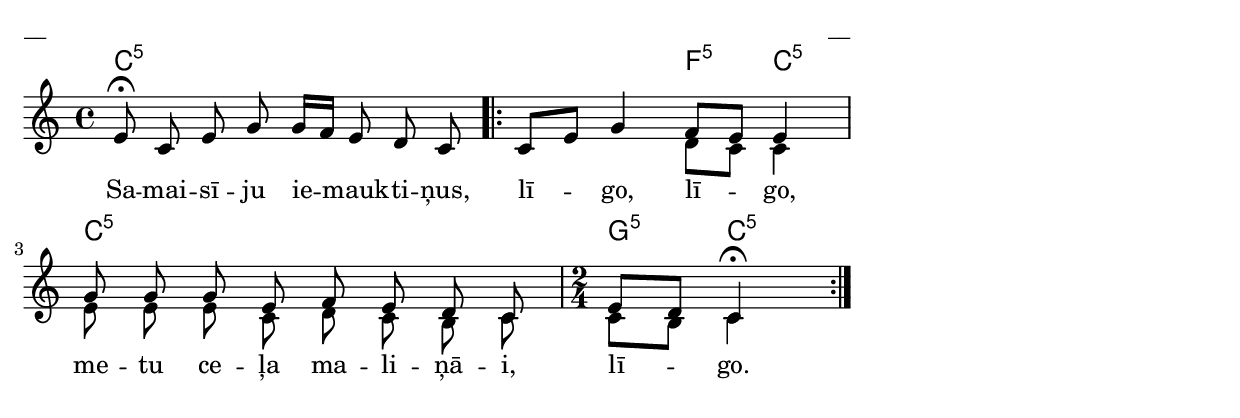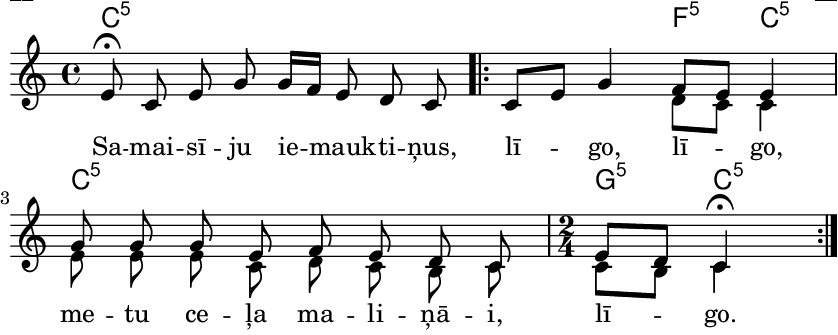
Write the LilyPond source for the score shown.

\version "2.13.18"
#(ly:set-option 'crop #t)

% \header {
%    title = "Saimaisīju iemauktiņus"
% }
% Katrīna Riekstiņa, #60 (Grodi)
\paper {
line-width = 14\cm
left-margin = 0.4\cm
between-system-padding = 0.1\cm
between-system-space = 0.1\cm
}
\layout {
indent = #0
ragged-last = ##f
}


voiceA = \relative c' {
\clef "treble"
\key c \major
\time 4/4
e8\fermata c e g g16[ f] e8 d c 
\repeat volta 2 {
c8[ e] g4 f8[ e] e4 | 
g8 g g e f e d c 
\time 2/4
e8[ d] c4\fermata
}
} 

voiceB = \relative c' {
\clef "treble"
\key c \major
\time 4/4
s1 |
\repeat volta 2 {
s2 d8[ c] c4
e8 e e c d c b c | 
\time 2/4
c8[ b] c4
}
} 



lyricA = \lyricmode {
Sa -- mai -- sī -- ju ie -- mauk -- ti -- ņus, 
lī -- go, lī -- go, 
me -- tu ce -- ļa ma -- li -- ņā -- i, 
lī -- go. 
}

chordsA = \chordmode {
\time 4/4 
c1:5 | c2:5 f4:5 c4:5 | c1:5 |
\time 2/4
g4:5 c4:5
}


fullScore = <<
\new ChordNames { 
\set chordChanges = ##t
\chordsA 
}
\new Staff {
<<
\new Voice = "voiceA" { \voiceOne \autoBeamOff \voiceA }
\new Voice = "voiceB" { \voiceTwo \autoBeamOff \voiceB }
\new Lyrics \lyricsto "voiceA" \lyricA
>>
}
>>

\score {
\fullScore
\header { piece = "__" opus = "__" }
}
\markup { \with-color #(x11-color 'white) \sans \smaller "__" }
\score {
\unfoldRepeats
\fullScore
\midi {
\context { \Staff \remove "Staff_performer" }
\context { \Voice \consists "Staff_performer" }
}
}


